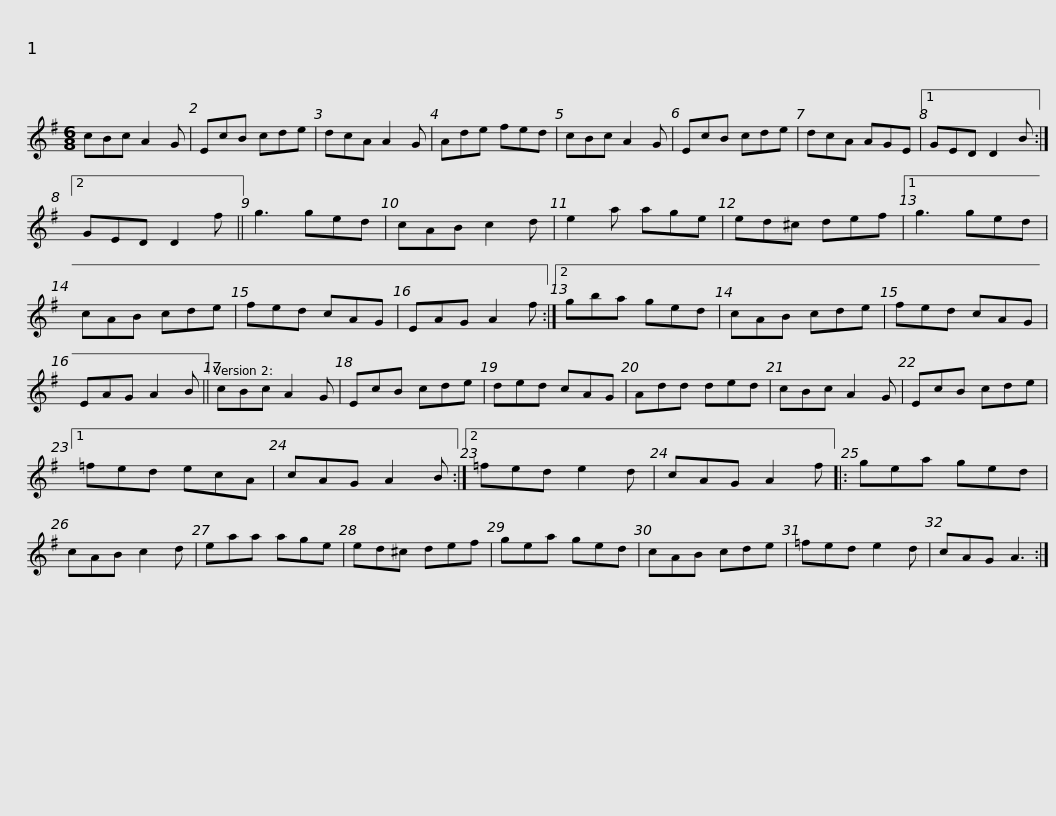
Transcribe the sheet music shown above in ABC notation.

X:1
L:1/8
M:6/8
I:linebreak $
K:G
V:1 treble
V:1
 cBc A2 G | EcB cde | dcA A2 G | Ade fed | cBc A2 G | %5
 EcB cde | dcA AGE |1$ GED D2 B :|2 GED D2 f || g3 ged | %10
 cAB c2 d | e2 a age | ed^c def |1 g3 ged | cAB cde |$ %15
 fed cAG | EAG A2 f :|2 gba ged | cAB cde | fed cAG | %20
 EAG A2 B || cBc A2 G |$ EcB cde | ded cAG | Add ded | %25
 cBc A2 G | EcB cde |1 =fed ecA | cAG A2 B :|2 =fed e2 d |$ %30
 cAG A2 f |: gea ged | cAB c2 d | eaa age | ed^c def | %35
 gea ged | cAB cde |$ =fed e2 d | cAG A3 :| %39
